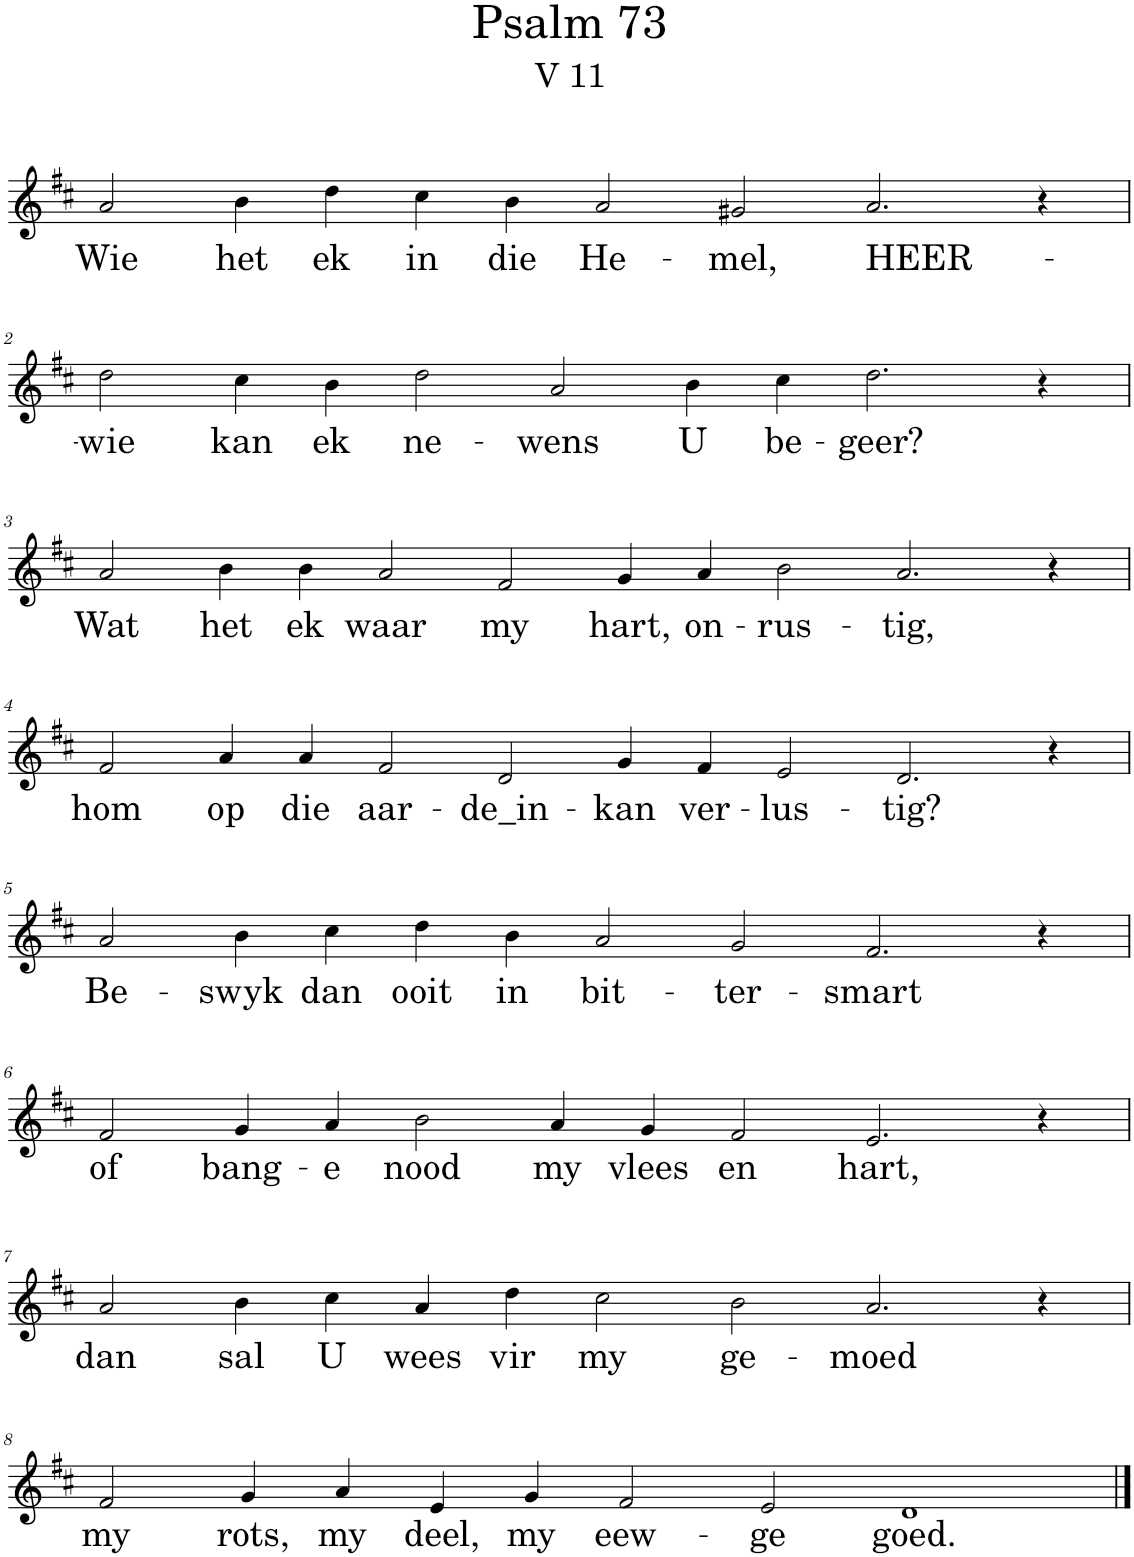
**kern	**text
*part1	*part1
*staff1	*staff1
*I"Pipe Organ	*
*I'Org.	*
*clefG2	*
*k[f#c#]	*
*M14/4	*
=1	=1
!	!LO:LY:b
2a/	Wie
!	!LO:LY:b
4b\	het
!	!LO:LY:b
4dd\	ek
!	!LO:LY:b
4cc#\	in
!	!LO:LY:b
4b\	die
!	!LO:LY:b
2a/	He-
!	!LO:LY:b
2g#X/	-mel,
!	!LO:LY:b
2.a/	HEER-
4r	.
!!LO:LB:g=z
=2	=2
!	!LO:LY:b
2dd\	-wie
!	!LO:LY:b
4cc#\	kan
!	!LO:LY:b
4b\	ek
!	!LO:LY:b
2dd\	ne-
!	!LO:LY:b
2a/	-wens
!	!LO:LY:b
4b\	U
!	!LO:LY:b
4cc#\	be-
!	!LO:LY:b
2.dd\	-geer?
4r	.
!!LO:LB:g=z
=3	=3
*M16/4	*
!	!LO:LY:b
2a/	Wat
!	!LO:LY:b
4b\	het
!	!LO:LY:b
4b\	ek
!	!LO:LY:b
2a/	waar
!	!LO:LY:b
2f#/	my
!	!LO:LY:b
4g/	hart,
!	!LO:LY:b
4a/	on-
!	!LO:LY:b
2b\	-rus-
!	!LO:LY:b
2.a/	-tig,
4r	.
!!LO:LB:g=z
=4	=4
!	!LO:LY:b
2f#/	hom
!	!LO:LY:b
4a/	op
!	!LO:LY:b
4a/	die
!	!LO:LY:b
2f#/	aar-
!	!LO:LY:b
2d/	-de_in-
!	!LO:LY:b
4g/	-kan
!	!LO:LY:b
4f#/	ver-
!	!LO:LY:b
2e/	-lus-
!	!LO:LY:b
2.d/	-tig?
4r	.
!!LO:LB:g=z
=5	=5
*M14/4	*
!	!LO:LY:b
2a/	Be-
!	!LO:LY:b
4b\	-swyk
!	!LO:LY:b
4cc#\	dan
!	!LO:LY:b
4dd\	ooit
!	!LO:LY:b
4b\	in
!	!LO:LY:b
2a/	bit-
!	!LO:LY:b
2g/	-ter-
!	!LO:LY:b
2.f#/	-smart
4r	.
!!LO:LB:g=z
=6	=6
!	!LO:LY:b
2f#/	of
!	!LO:LY:b
4g/	bang-
!	!LO:LY:b
4a/	-e
!	!LO:LY:b
2b\	nood
!	!LO:LY:b
4a/	my
!	!LO:LY:b
4g/	vlees
!	!LO:LY:b
2f#/	en
!	!LO:LY:b
2.e/	hart,
4r	.
!!LO:LB:g=z
=7	=7
!	!LO:LY:b
2a/	dan
!	!LO:LY:b
4b\	sal
!	!LO:LY:b
4cc#\	U
!	!LO:LY:b
4a/	wees
!	!LO:LY:b
4dd\	vir
!	!LO:LY:b
2cc#\	my
!	!LO:LY:b
2b\	ge-
!	!LO:LY:b
2.a/	-moed
4r	.
!!LO:LB:g=z
=8	=8
!	!LO:LY:b
2f#/	my
!	!LO:LY:b
4g/	rots,
!	!LO:LY:b
4a/	my
!	!LO:LY:b
4e/	deel,
!	!LO:LY:b
4g/	my
!	!LO:LY:b
2f#/	eew-
!	!LO:LY:b
2e/	-ge
!	!LO:LY:b
1d	goed.
==	==
*-	*-
